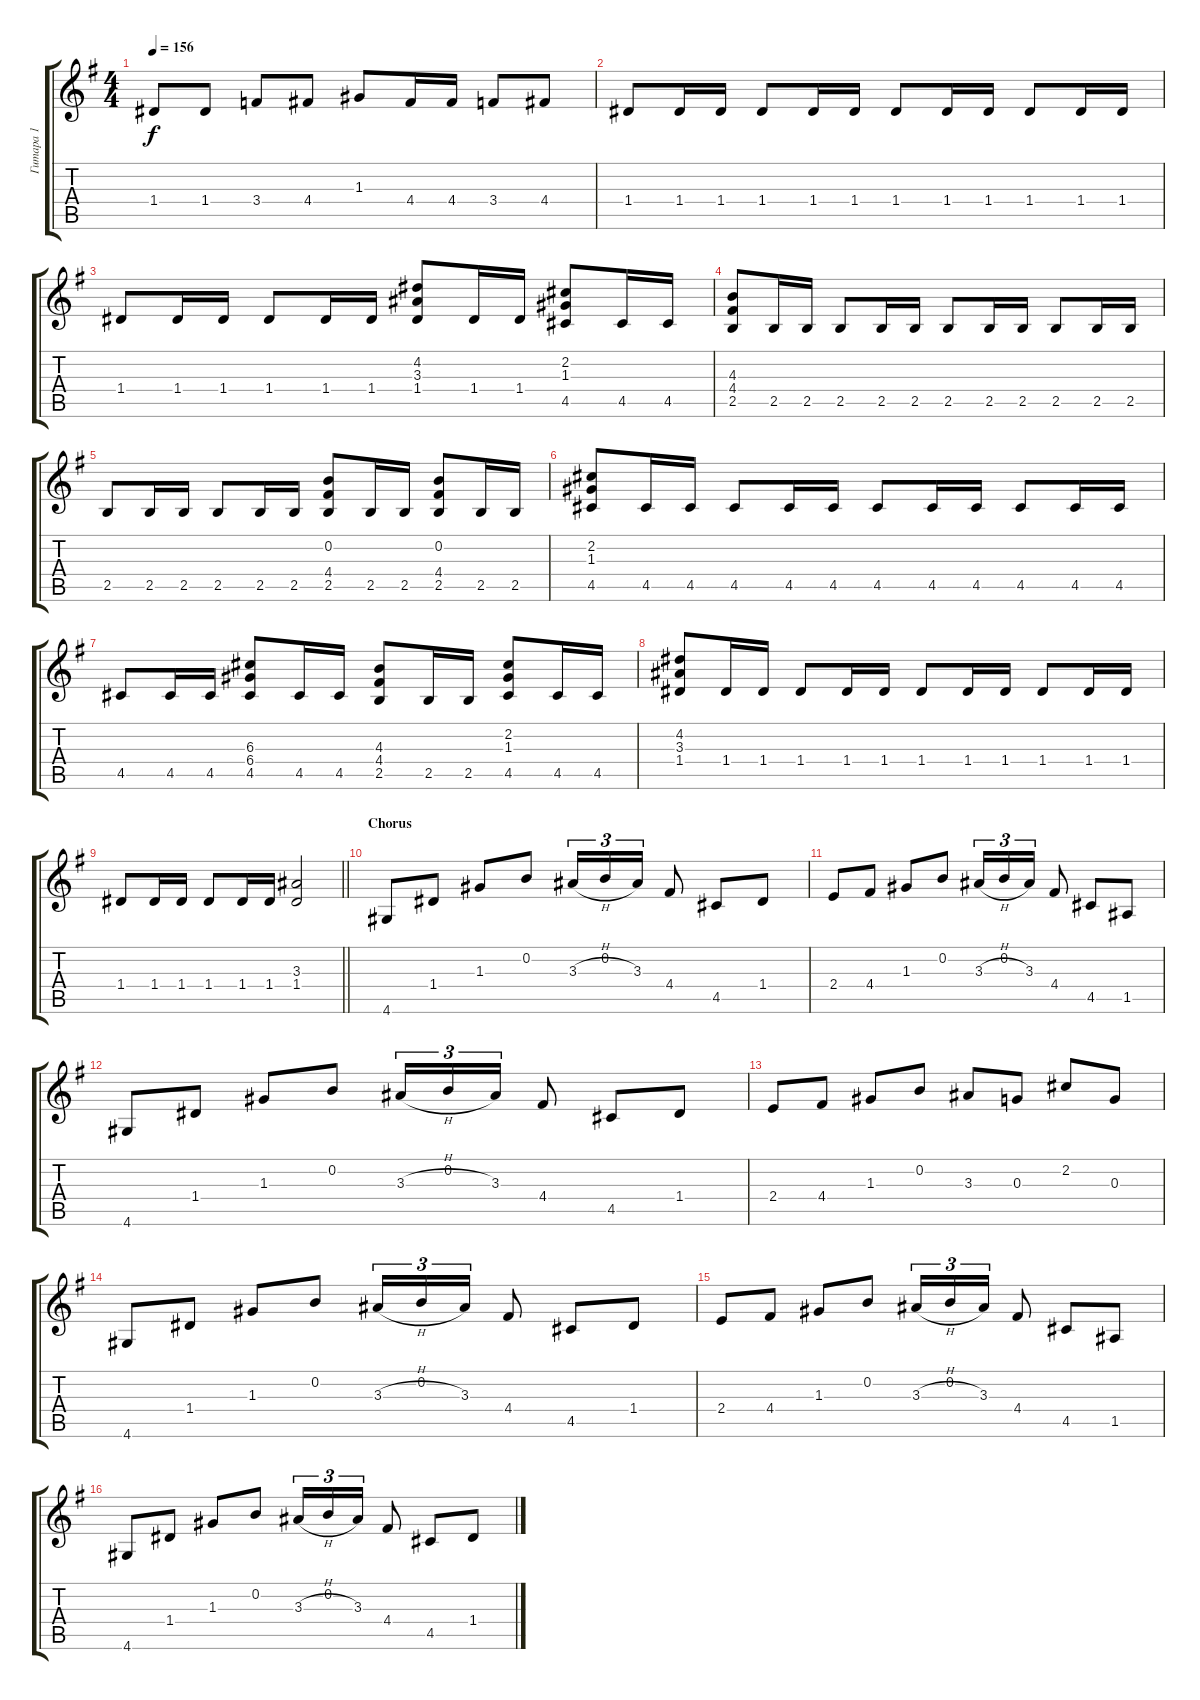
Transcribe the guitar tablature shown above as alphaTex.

\track ("Гитара 1" "Гитара 1") {instrument distortionguitar}
\staff {score tabs}
\tuning (E4 B3 G3 D3 A2 E2) {hide}
\ts (4 4)
\tempo 156
\clef g2
\ks eminor
1.4.8{dy f} 1.4.8 3.4.8 4.4.8 1.3.8 4.4.16 4.4.16 3.4.8 4.4.8 |
1.4.8 1.4.16 1.4.16 1.4.8 1.4.16 1.4.16 1.4.8 1.4.16 1.4.16 1.4.8 1.4.16 1.4.16 |
1.4.8 1.4.16 1.4.16 1.4.8 1.4.16 1.4.16 (4.2 3.3 1.4).8 1.4.16 1.4.16 (2.2 1.3 4.5).8 4.5.16 4.5.16 |
(4.3 4.4 2.5).8 2.5.16 2.5.16 2.5.8 2.5.16 2.5.16 2.5.8 2.5.16 2.5.16 2.5.8 2.5.16 2.5.16 |
2.5.8 2.5.16 2.5.16 2.5.8 2.5.16 2.5.16 (0.2 4.4 2.5).8 2.5.16 2.5.16 (0.2 4.4 2.5).8 2.5.16 2.5.16 |
(2.2 1.3 4.5).8 4.5.16 4.5.16 4.5.8 4.5.16 4.5.16 4.5.8 4.5.16 4.5.16 4.5.8 4.5.16 4.5.16 |
4.5.8 4.5.16 4.5.16 (6.3 6.4 4.5).8 4.5.16 4.5.16 (4.3 4.4 2.5).8 2.5.16 2.5.16 (2.2 1.3 4.5).8 4.5.16 4.5.16 |
(4.2 3.3 1.4).8 1.4.16 1.4.16 1.4.8 1.4.16 1.4.16 1.4.8 1.4.16 1.4.16 1.4.8 1.4.16 1.4.16 |
\barLineRight lightlight
1.4.8 1.4.16 1.4.16 1.4.8 1.4.16 1.4.16 (3.3 1.4).2 |
\section ("" "Chorus")
4.6.8 1.4.8{volume 15} 1.3.8 0.2.8 3.3{h}.16{tu (3 2)} 0.2.16{tu (3 2)} 3.3.16{tu (3 2)} 4.4.8 4.5.8 1.4.8 |
2.4.8 4.4.8 1.3.8 0.2.8 3.3{h}.16{tu (3 2)} 0.2.16{tu (3 2)} 3.3.16{tu (3 2)} 4.4.8 4.5.8 1.5.8 |
4.6.8{volume 13} 1.4.8{volume 15} 1.3.8 0.2.8 3.3{h}.16{tu (3 2)} 0.2.16{tu (3 2)} 3.3.16{tu (3 2)} 4.4.8 4.5.8 1.4.8 |
2.4.8 4.4.8 1.3.8 0.2.8 3.3.8 0.3.8 2.2.8 0.3.8 |
4.6.8{volume 13} 1.4.8{volume 15} 1.3.8 0.2.8 3.3{h}.16{tu (3 2)} 0.2.16{tu (3 2)} 3.3.16{tu (3 2)} 4.4.8 4.5.8 1.4.8 |
2.4.8 4.4.8 1.3.8 0.2.8 3.3{h}.16{tu (3 2)} 0.2.16{tu (3 2)} 3.3.16{tu (3 2)} 4.4.8 4.5.8 1.5.8 |
4.6.8{volume 13} 1.4.8{volume 15} 1.3.8 0.2.8 3.3{h}.16{tu (3 2)} 0.2.16{tu (3 2)} 3.3.16{tu (3 2)} 4.4.8 4.5.8 1.4.8
